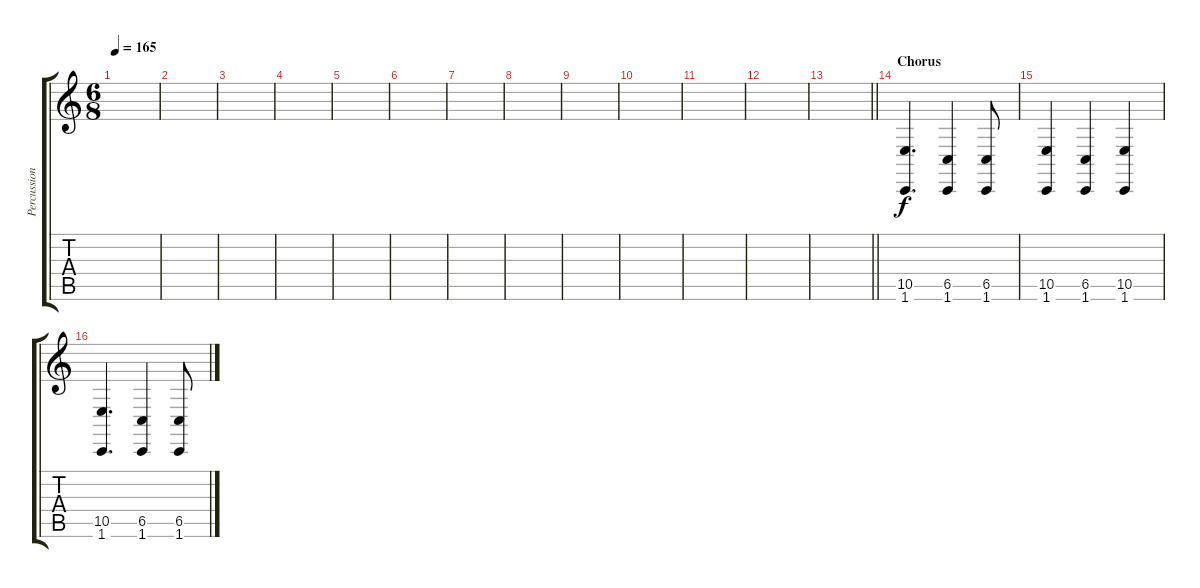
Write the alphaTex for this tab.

\track ("Percussion" "Percussion") {instrument timpani}
\staff {score tabs}
\tuning (Db4 Ab3 E3 B2 Gb2 B1) {hide}
\ts (6 8)
\tempo 165
\clef g2
\ks c
|
|
|
|
|
|
|
|
|
|
|
|
\barLineRight lightlight
|
\section ("" "Chorus")
(10.5 1.6).4{d dy f} (6.5 1.6).4 (6.5 1.6).8 |
(10.5 1.6).4 (6.5 1.6).4 (10.5 1.6).4 |
(10.5 1.6).4{d} (6.5 1.6).4 (6.5 1.6).8
